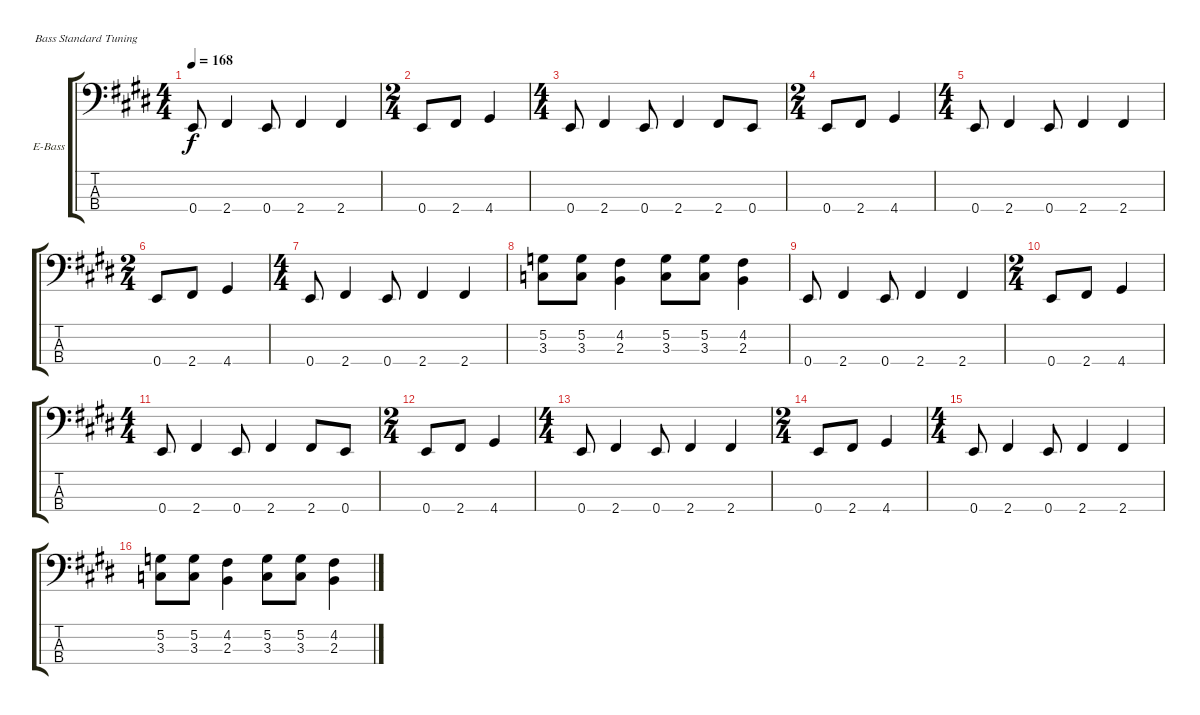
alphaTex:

\bracketExtendMode groupsimilarinstruments
\firstSystemTrackNameOrientation horizontal
\otherSystemsTrackNameOrientation horizontal
\track ("Bass" "E-Bass") {instrument electricbasspick}
\staff {score tabs}
\tuning (G2 D2 A1 E1)
\ts (4 4)
\tempo 168
\clef f4
\scale
1.07818
\ks e
0.4.8{dy f} 2.4.4 0.4.8 2.4.4 2.4.4 |
\ts (2 4)
\scale
0.921816 0.4.8 2.4.8 4.4.4 |
\ts (4 4)
\scale
1.10845 0.4.8 2.4.4 0.4.8 2.4.4 2.4.8 0.4.8 |
\ts (2 4)
\scale
0.891551 0.4.8 2.4.8 4.4.4 |
\ts (4 4)
\scale
1.10845 0.4.8 2.4.4 0.4.8 2.4.4 2.4.4 |
\ts (2 4)
\scale
0.891551 0.4.8 2.4.8 4.4.4 |
\ts (4 4)
\scale
1.10845 0.4.8 2.4.4 0.4.8 2.4.4 2.4.4 |
\scale
0.891551 (5.2 3.3).8 (5.2 3.3).8 (4.2 2.3).4 (5.2 3.3).8 (5.2 3.3).8 (4.2 2.3).4 |
\scale
1.07818 0.4.8 2.4.4 0.4.8 2.4.4 2.4.4 |
\ts (2 4)
\scale
0.921816 0.4.8 2.4.8 4.4.4 |
\ts (4 4)
\scale
1.10845 0.4.8 2.4.4 0.4.8 2.4.4 2.4.8 0.4.8 |
\ts (2 4)
\scale
0.891551 0.4.8 2.4.8 4.4.4 |
\ts (4 4)
\scale
1.10845 0.4.8 2.4.4 0.4.8 2.4.4 2.4.4 |
\ts (2 4)
\scale
0.891551 0.4.8 2.4.8 4.4.4 |
\ts (4 4)
\scale
1.10845 0.4.8 2.4.4 0.4.8 2.4.4 2.4.4 |
\scale
0.891551 (5.2 3.3).8 (5.2 3.3).8 (4.2 2.3).4 (5.2 3.3).8 (5.2 3.3).8 (4.2 2.3).4
